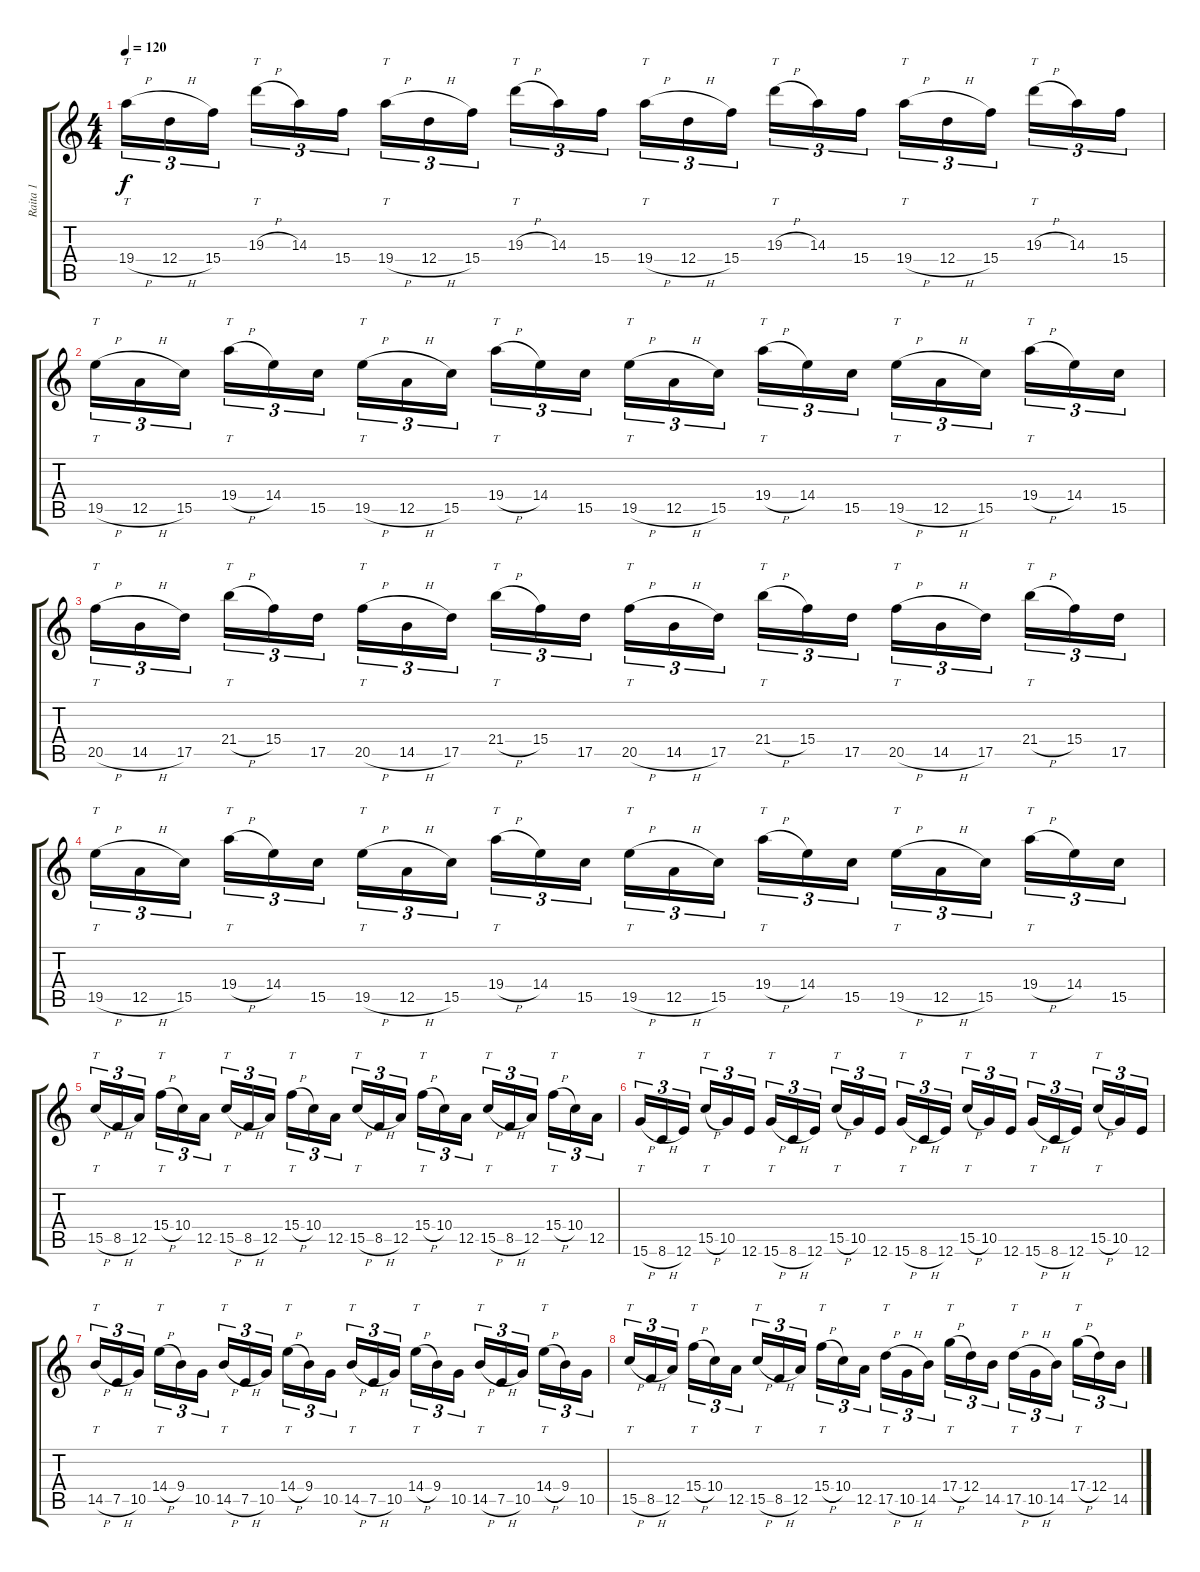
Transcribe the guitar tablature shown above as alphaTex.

\track ("Raita 1" "Raita 1") {instrument distortionguitar}
\staff {score tabs}
\tuning (E4 B3 G3 D3 A2 E2) {hide}
\ts (4 4)
\tempo 120
\clef g2
\ks c
19.4{h}.16{tt tu (3 2) dy f} 12.4{h}.16{tu (3 2)} 15.4.16{tu (3 2)} 19.3{h}.16{tt tu (3 2)} 14.3.16{tu (3 2)} 15.4.16{tu (3 2)} 19.4{h}.16{tt tu (3 2)} 12.4{h}.16{tu (3 2)} 15.4.16{tu (3 2)} 19.3{h}.16{tt tu (3 2)} 14.3.16{tu (3 2)} 15.4.16{tu (3 2)} 19.4{h}.16{tt tu (3 2)} 12.4{h}.16{tu (3 2)} 15.4.16{tu (3 2)} 19.3{h}.16{tt tu (3 2)} 14.3.16{tu (3 2)} 15.4.16{tu (3 2)} 19.4{h}.16{tt tu (3 2)} 12.4{h}.16{tu (3 2)} 15.4.16{tu (3 2)} 19.3{h}.16{tt tu (3 2)} 14.3.16{tu (3 2)} 15.4.16{tu (3 2)} |
19.5{h}.16{tt tu (3 2)} 12.5{h}.16{tu (3 2)} 15.5.16{tu (3 2)} 19.4{h}.16{tt tu (3 2)} 14.4.16{tu (3 2)} 15.5.16{tu (3 2)} 19.5{h}.16{tt tu (3 2)} 12.5{h}.16{tu (3 2)} 15.5.16{tu (3 2)} 19.4{h}.16{tt tu (3 2)} 14.4.16{tu (3 2)} 15.5.16{tu (3 2)} 19.5{h}.16{tt tu (3 2)} 12.5{h}.16{tu (3 2)} 15.5.16{tu (3 2)} 19.4{h}.16{tt tu (3 2)} 14.4.16{tu (3 2)} 15.5.16{tu (3 2)} 19.5{h}.16{tt tu (3 2)} 12.5{h}.16{tu (3 2)} 15.5.16{tu (3 2)} 19.4{h}.16{tt tu (3 2)} 14.4.16{tu (3 2)} 15.5.16{tu (3 2)} |
20.5{h}.16{tt tu (3 2)} 14.5{h}.16{tu (3 2)} 17.5.16{tu (3 2)} 21.4{h}.16{tt tu (3 2)} 15.4.16{tu (3 2)} 17.5.16{tu (3 2)} 20.5{h}.16{tt tu (3 2)} 14.5{h}.16{tu (3 2)} 17.5.16{tu (3 2)} 21.4{h}.16{tt tu (3 2)} 15.4.16{tu (3 2)} 17.5.16{tu (3 2)} 20.5{h}.16{tt tu (3 2)} 14.5{h}.16{tu (3 2)} 17.5.16{tu (3 2)} 21.4{h}.16{tt tu (3 2)} 15.4.16{tu (3 2)} 17.5.16{tu (3 2)} 20.5{h}.16{tt tu (3 2)} 14.5{h}.16{tu (3 2)} 17.5.16{tu (3 2)} 21.4{h}.16{tt tu (3 2)} 15.4.16{tu (3 2)} 17.5.16{tu (3 2)} |
19.5{h}.16{tt tu (3 2)} 12.5{h}.16{tu (3 2)} 15.5.16{tu (3 2)} 19.4{h}.16{tt tu (3 2)} 14.4.16{tu (3 2)} 15.5.16{tu (3 2)} 19.5{h}.16{tt tu (3 2)} 12.5{h}.16{tu (3 2)} 15.5.16{tu (3 2)} 19.4{h}.16{tt tu (3 2)} 14.4.16{tu (3 2)} 15.5.16{tu (3 2)} 19.5{h}.16{tt tu (3 2)} 12.5{h}.16{tu (3 2)} 15.5.16{tu (3 2)} 19.4{h}.16{tt tu (3 2)} 14.4.16{tu (3 2)} 15.5.16{tu (3 2)} 19.5{h}.16{tt tu (3 2)} 12.5{h}.16{tu (3 2)} 15.5.16{tu (3 2)} 19.4{h}.16{tt tu (3 2)} 14.4.16{tu (3 2)} 15.5.16{tu (3 2)} |
15.5{h}.16{tt tu (3 2)} 8.5{h}.16{tu (3 2)} 12.5.16{tu (3 2)} 15.4{h}.16{tt tu (3 2)} 10.4.16{tu (3 2)} 12.5.16{tu (3 2)} 15.5{h}.16{tt tu (3 2)} 8.5{h}.16{tu (3 2)} 12.5.16{tu (3 2)} 15.4{h}.16{tt tu (3 2)} 10.4.16{tu (3 2)} 12.5.16{tu (3 2)} 15.5{h}.16{tt tu (3 2)} 8.5{h}.16{tu (3 2)} 12.5.16{tu (3 2)} 15.4{h}.16{tt tu (3 2)} 10.4.16{tu (3 2)} 12.5.16{tu (3 2)} 15.5{h}.16{tt tu (3 2)} 8.5{h}.16{tu (3 2)} 12.5.16{tu (3 2)} 15.4{h}.16{tt tu (3 2)} 10.4.16{tu (3 2)} 12.5.16{tu (3 2)} |
15.6{h}.16{tt tu (3 2)} 8.6{h}.16{tu (3 2)} 12.6.16{tu (3 2)} 15.5{h}.16{tt tu (3 2)} 10.5.16{tu (3 2)} 12.6.16{tu (3 2)} 15.6{h}.16{tt tu (3 2)} 8.6{h}.16{tu (3 2)} 12.6.16{tu (3 2)} 15.5{h}.16{tt tu (3 2)} 10.5.16{tu (3 2)} 12.6.16{tu (3 2)} 15.6{h}.16{tt tu (3 2)} 8.6{h}.16{tu (3 2)} 12.6.16{tu (3 2)} 15.5{h}.16{tt tu (3 2)} 10.5.16{tu (3 2)} 12.6.16{tu (3 2)} 15.6{h}.16{tt tu (3 2)} 8.6{h}.16{tu (3 2)} 12.6.16{tu (3 2)} 15.5{h}.16{tt tu (3 2)} 10.5.16{tu (3 2)} 12.6.16{tu (3 2)} |
14.5{h}.16{tt tu (3 2)} 7.5{h}.16{tu (3 2)} 10.5.16{tu (3 2)} 14.4{h}.16{tt tu (3 2)} 9.4.16{tu (3 2)} 10.5.16{tu (3 2)} 14.5{h}.16{tt tu (3 2)} 7.5{h}.16{tu (3 2)} 10.5.16{tu (3 2)} 14.4{h}.16{tt tu (3 2)} 9.4.16{tu (3 2)} 10.5.16{tu (3 2)} 14.5{h}.16{tt tu (3 2)} 7.5{h}.16{tu (3 2)} 10.5.16{tu (3 2)} 14.4{h}.16{tt tu (3 2)} 9.4.16{tu (3 2)} 10.5.16{tu (3 2)} 14.5{h}.16{tt tu (3 2)} 7.5{h}.16{tu (3 2)} 10.5.16{tu (3 2)} 14.4{h}.16{tt tu (3 2)} 9.4.16{tu (3 2)} 10.5.16{tu (3 2)} |
15.5{h}.16{tt tu (3 2)} 8.5{h}.16{tu (3 2)} 12.5.16{tu (3 2)} 15.4{h}.16{tt tu (3 2)} 10.4.16{tu (3 2)} 12.5.16{tu (3 2)} 15.5{h}.16{tt tu (3 2)} 8.5{h}.16{tu (3 2)} 12.5.16{tu (3 2)} 15.4{h}.16{tt tu (3 2)} 10.4.16{tu (3 2)} 12.5.16{tu (3 2)} 17.5{h}.16{tt tu (3 2)} 10.5{h}.16{tu (3 2)} 14.5.16{tu (3 2)} 17.4{h}.16{tt tu (3 2)} 12.4.16{tu (3 2)} 14.5.16{tu (3 2)} 17.5{h}.16{tt tu (3 2)} 10.5{h}.16{tu (3 2)} 14.5.16{tu (3 2)} 17.4{h}.16{tt tu (3 2)} 12.4.16{tu (3 2)} 14.5.16{tu (3 2)}
